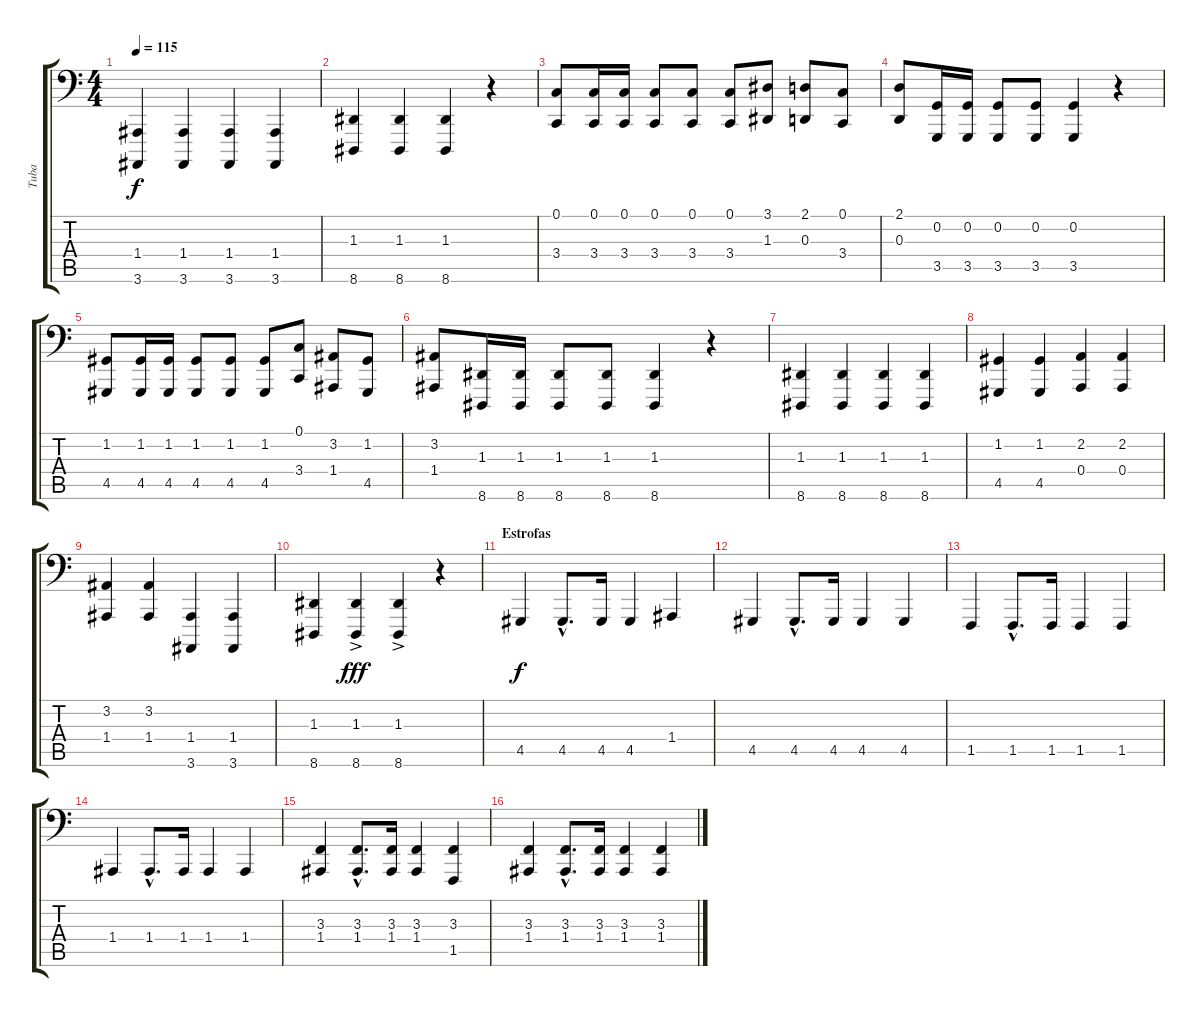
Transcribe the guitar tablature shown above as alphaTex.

\track ("Tuba" "Tuba") {instrument tuba}
\staff {score tabs}
\tuning (C3 G2 D2 A1 E1 G0) {hide}
\ts (4 4)
\tempo 115
\clef f4
\ks c
(1.4 3.6).4{dy f} (1.4 3.6).4 (1.4 3.6).4 (1.4 3.6).4 |
(1.3 8.6).4 (1.3 8.6).4 (1.3 8.6).4 r.4 |
(0.1 3.4).8 (0.1 3.4).16 (0.1 3.4).16 (0.1 3.4).8 (0.1 3.4).8 (0.1 3.4).8 (3.1 1.3).8 (2.1 0.3).8 (0.1 3.4).8 |
(2.1 0.3).8 (0.2 3.5).16 (0.2 3.5).16 (0.2 3.5).8 (0.2 3.5).8 (0.2 3.5).4 r.4 |
(1.2 4.5).8 (1.2 4.5).16 (1.2 4.5).16 (1.2 4.5).8 (1.2 4.5).8 (1.2 4.5).8 (0.1 3.4).8 (3.2 1.4).8 (1.2 4.5).8 |
(3.2 1.4).8 (1.3 8.6).16 (1.3 8.6).16 (1.3 8.6).8 (1.3 8.6).8 (1.3 8.6).4 r.4 |
(1.3 8.6).4 (1.3 8.6).4 (1.3 8.6).4 (1.3 8.6).4 |
(1.2 4.5).4 (1.2 4.5).4 (2.2 0.4).4 (2.2 0.4).4 |
(3.2 1.4).4 (3.2 1.4).4 (1.4 3.6).4 (1.4 3.6).4 |
(1.3 8.6).4 (1.3{ac} 8.6{ac}).4{dy fff} (1.3{ac} 8.6{ac}).4 r.4 |
\section ("" "Estrofas")
4.5.4{dy f} 4.5{hac}.8{d} 4.5.16 4.5.4 1.4.4 |
4.5.4 4.5{hac}.8{d} 4.5.16 4.5.4 4.5.4 |
1.5.4 1.5{hac}.8{d} 1.5.16 1.5.4 1.5.4 |
1.4.4 1.4{hac}.8{d} 1.4.16 1.4.4 1.4.4 |
(3.3 1.4).4 (3.3{hac} 1.4{hac}).8{d} (3.3 1.4).16 (3.3 1.4).4 (3.3 1.5).4 |
(3.3 1.4).4 (3.3{hac} 1.4{hac}).8{d} (3.3 1.4).16 (3.3 1.4).4 (3.3 1.4).4
